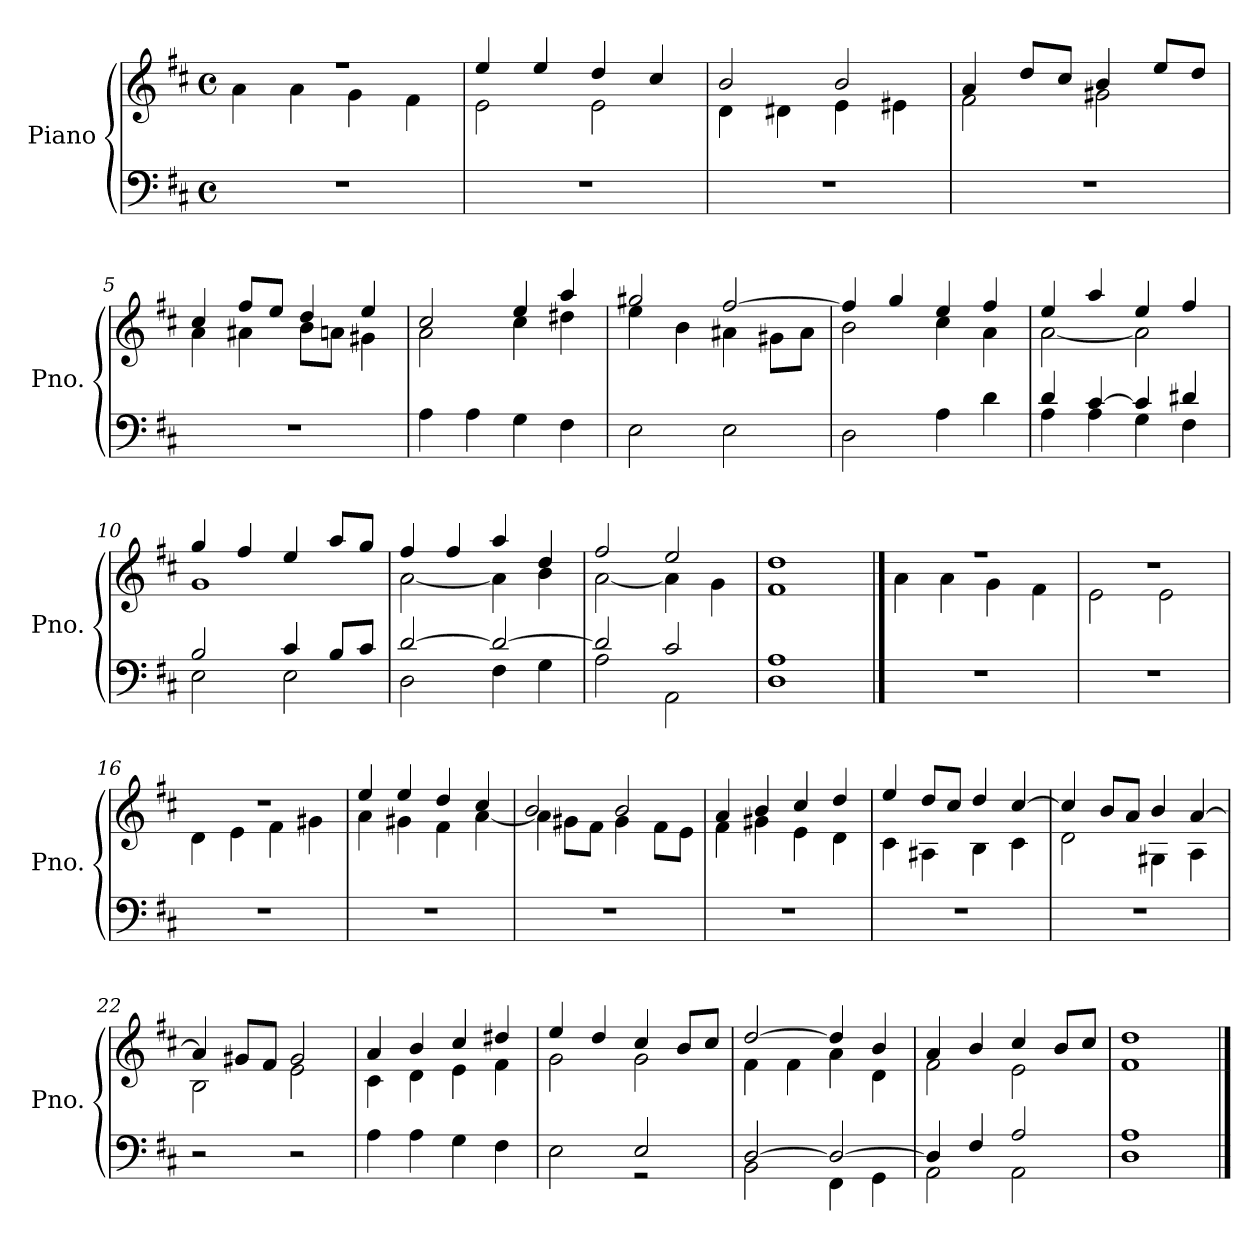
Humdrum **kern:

**kern	**kern
*part1	*part1
*staff2	*staff1
*I"Piano	*
*I'Pno.	*
*clefF4	*clefG2
*k[f#c#]	*k[f#c#]
*M4/4	*M4/4
*met(c)	*met(c)
=1	=1
*	*^
1r	1r	4a\
.	.	4a\
.	.	4g\
.	.	4f#\
=2	=2	=2
1r	4ee/	2e\
.	4ee/	.
.	4dd/	2e\
.	4cc#/	.
=3	=3	=3
1r	2b/	4d\
.	.	4d#X\
.	2b/	4e\
.	.	4e#X\
=4	=4	=4
1r	4a/	2f#\
.	8dd/L	.
.	8cc#/J	.
.	4b/	2g#X\
.	8ee/L	.
.	8dd/J	.
=5	=5	=5
1r	4cc#/	4a\
.	8ff#/L	4a#X\
.	8ee/J	.
.	4dd/	8b\L
.	.	8an\J
.	4ee/	4g#X\
=6	=6	=6
4A\	2cc#/	2a\
4A\	.	.
4G\	4ee/	4cc#\
4F#\	4aa/	4dd#X\
=7	=7	=7
2E\	2gg#X/	4ee\
.	.	4b\
2E\	[2ff#/	4a#X\
.	.	8g#X\L
.	.	8a#\J
!!LO:LB:g=z	!!
=8	=8	=8
2D\	4ff#/]	2b\
.	4gg/	.
4A\	4ee/	4cc#\
4d\	4ff#/	4a\
=9	=9	=9
*^	*	*
4d/	4A\	4ee/	[2a\
[4c#/	4A\	4aa/	.
4c#/]	4G\	4ee/	2a\]
4d#X/	4F#\	4ff#/	.
=10	=10	=10	=10
2B/	2E\	4gg/	1g
.	.	4ff#/	.
4c#/	2E\	4ee/	.
8B/L	.	8aa/L	.
8c#/J	.	8gg/J	.
=11	=11	=11	=11
[2d/	2D\	4ff#/	[2a\
.	.	4ff#/	.
2d/_	4F#\	4aa/	4a\]
.	4G\	4dd/	4b\
=12	=12	=12	=12
2d/]	2A\	2ff#/	[2a\
2c#/	2AA\	2ee/	4a\]
.	.	.	4g\
=13	=13	=13	=13
1A	1D	1dd	1f#
*v	*v	*	*
!!LO:LB:g=z	!!
==14	==14	==14
1r	1r	4a\
.	.	4a\
.	.	4g\
.	.	4f#\
=15	=15	=15
1r	1r	2e\
.	.	2e\
=16	=16	=16
1r	1r	4d\
.	.	4e\
.	.	4f#\
.	.	4g#X\
=17	=17	=17
1r	4ee/	4a\
.	4ee/	4g#X\
.	4dd/	4f#\
.	4cc#/	[4a\
=18	=18	=18
1r	2b/	4a\]
.	.	8g#X\L
.	.	8f#\J
.	2b/	4g#\
.	.	8f#\L
.	.	8e\J
=19	=19	=19
1r	4a/	4f#\
.	4b/	4g#X\
.	4cc#/	4e\
.	4dd/	4d\
=20	=20	=20
1r	4ee/	4c#\
.	8dd/L	4A#X\
.	8cc#/J	.
.	4dd/	4B\
.	[4cc#/	4c#\
!!LO:LB:g=z	!!
=21	=21	=21
1r	4cc#/]	2d\
.	8b/L	.
.	8a/J	.
.	4b/	4G#X\
.	[4a/	4A\
=22	=22	=22
2r	4a/]	2B\
.	8g#X/L	.
.	8f#/J	.
2r	2g#/	2e\
=23	=23	=23
4A\	4a/	4c#\
4A\	4b/	4d\
4G\	4cc#/	4e\
4F#\	4dd#X/	4f#\
=24	=24	=24
*^	*	*
2E\	2ryy	4ee/	2g\
.	.	4dd/	.
2E/	2r	4cc#/	2g\
.	.	8b/L	.
.	.	8cc#/J	.
=25	=25	=25	=25
[2D/	2BB\	[2dd/	4f#\
.	.	.	4f#\
2D/_	4FF#\	4dd/]	4a\
.	4GG\	4b/	4d\
=26	=26	=26	=26
4D/]	2AA\	4a/	2f#\
4F#/	.	4b/	.
2A/	2AA\	4cc#/	2e\
.	.	8b/L	.
.	.	8cc#/J	.
=27	=27	=27	=27
1A	1D	1dd	1f#
*v	*v	*	*
*	*v	*v
==	==
*-	*-
